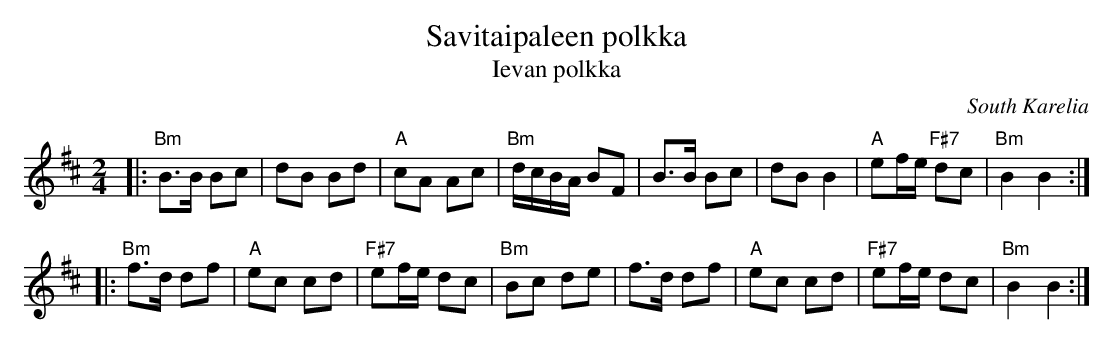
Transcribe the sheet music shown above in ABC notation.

X:1
T: Savitaipaleen polkka
T: Ievan polkka
O:South Karelia
M:2/4
L:1/8
K:Bm
|: "Bm"B>B Bc | dB Bd | "A"cA Ac | "Bm"d/c/B/A/ BF \
|      B>B Bc | dB B2 | "A"ef/e/ "F#7"dc | "Bm"B2 B2 :|
|: "Bm"f>d df | "A"ec cd | "F#7"ef/e/ dc | "Bm"Bc de \
|      f>d df | "A"ec cd | "F#7"ef/e/ dc | "Bm"B2 B2 :|
